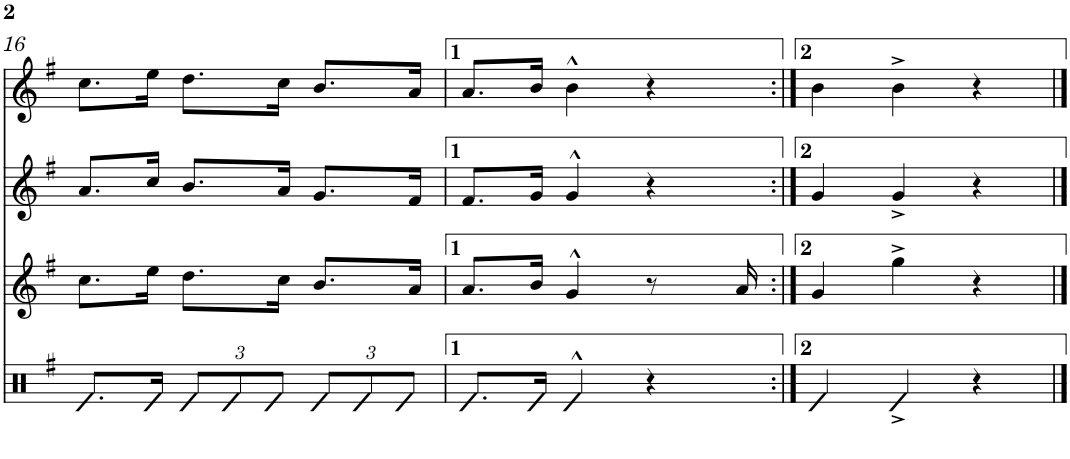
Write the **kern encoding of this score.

**kern	**kern	**kern	**kern
*part4	*part3	*part2	*part1
*staff4	*staff3	*staff2	*staff1
*I"Timbal	*I"Gralla 3	*I"Gralla 2	*I"Gralla 1
!!LO:PB:g=z
*clefX	*clefG2	*clefG2	*clefG2
*	*Trd1c2	*Trd8c14	*
*k[f#]	*k[f#]	*k[f#]	*k[f#]
*M3/4	*M3/4	*M3/4	*M3/4
=16	=16	=16	=16
8.e/L	8.cc\L	8.a/L	8.cc\L
16e/Jk	16ee\Jk	16cc/Jk	16ee\Jk
*Xbrackettup	*	*	*
12e/L	8.dd\L	8.b/L	8.dd\L
12e/	.	.	.
12e/J	.	.	.
.	16cc\Jk	16a/Jk	16cc\Jk
12e/L	8.b/L	8.g/L	8.b/L
12e/	.	.	.
12e/J	.	.	.
.	16a/Jk	16f#/Jk	16a/Jk
=17	=17	=17	=17
8.e/L	8.a/L	8.f#/L	8.a/L
16e/Jk	16b/Jk	16g/Jk	16b/Jk
4e^^/	4g^^/	4g^^/	4b^^\
4r	8r	4r	4r
.	16ryy	.	.
.	16a/	.	.
=18:|!	=18:|!	=18:|!	=18:|!
4e/	4g/	4g/	4b\
4e^/	4gg^\	4g^/	4b^\
4r	4r	4r	4r
==	==	==	==
*-	*-	*-	*-
